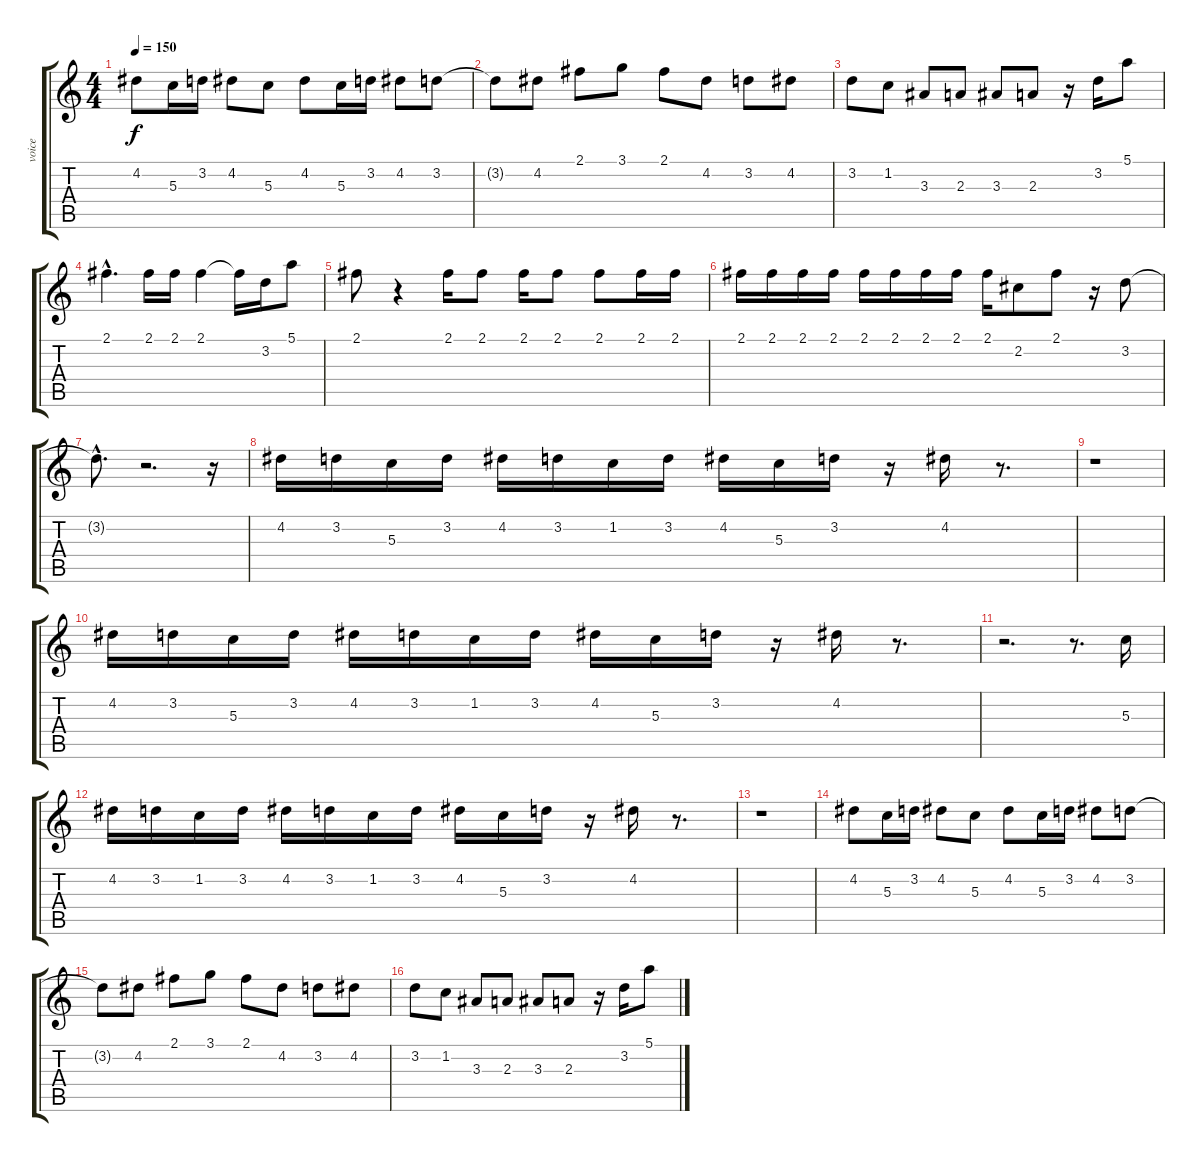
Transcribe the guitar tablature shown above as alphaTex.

\track ("voice" "voice") {instrument fretlessbass}
\staff {score tabs}
\tuning (E4 B3 G3 D3 A2 E2) {hide}
\ts (4 4)
\tempo 150
\clef g2
\ks c
4.2.8{dy f} 5.3.16 3.2.16 4.2.8 5.3.8 4.2.8 5.3.16 3.2.16 4.2.8 3.2.8 |
3.2{t}.8 4.2.8 2.1.8 3.1.8 2.1.8 4.2.8 3.2.8 4.2.8 |
3.2.8 1.2.8 3.3.8 2.3.8 3.3.8 2.3.8 r.16 3.2.16 5.1.8 |
2.1{hac}.4{d} 2.1.16 2.1.16 2.1.4 2.1{t}.16 3.2.16 5.1.8 |
2.1.8 r.4 2.1.16 2.1.8 2.1.16 2.1.8 2.1.8 2.1.16 2.1.16 |
2.1.16 2.1.16 2.1.16 2.1.16 2.1.16 2.1.16 2.1.16 2.1.16 2.1.16 2.2.8 2.1.8 r.16 3.2.8 |
3.2{hac t}.8{d} r.2{d} r.16 |
4.2.16 3.2.16 5.3.16 3.2.16 4.2.16 3.2.16 1.2.16 3.2.16 4.2.16 5.3.16 3.2.16 r.16 4.2.16 r.8{d} |
r.1 |
4.2.16 3.2.16 5.3.16 3.2.16 4.2.16 3.2.16 1.2.16 3.2.16 4.2.16 5.3.16 3.2.16 r.16 4.2.16 r.8{d} |
r.2{d} r.8{d} 5.3.16 |
4.2.16 3.2.16 1.2.16 3.2.16 4.2.16 3.2.16 1.2.16 3.2.16 4.2.16 5.3.16 3.2.16 r.16 4.2.16 r.8{d} |
r.1 |
4.2.8 5.3.16 3.2.16 4.2.8 5.3.8 4.2.8 5.3.16 3.2.16 4.2.8 3.2.8 |
3.2{t}.8 4.2.8 2.1.8 3.1.8 2.1.8 4.2.8 3.2.8 4.2.8 |
3.2.8 1.2.8 3.3.8 2.3.8 3.3.8 2.3.8 r.16 3.2.16 5.1.8
